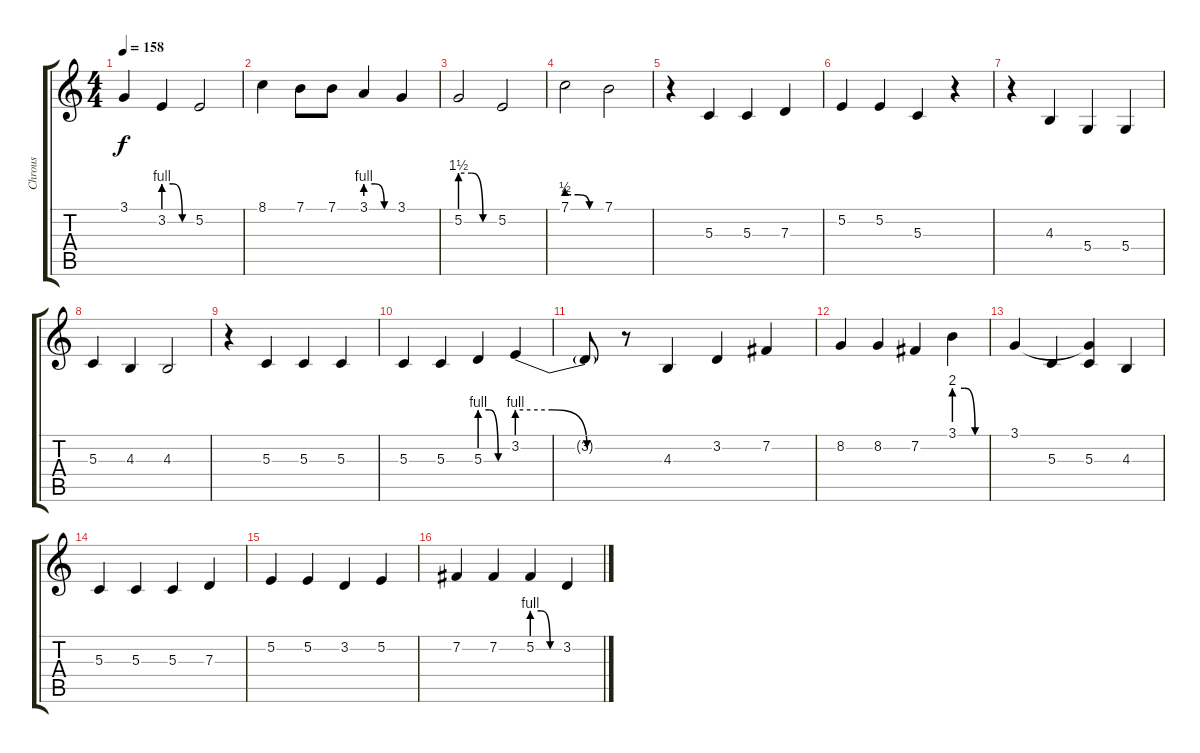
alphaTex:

\track ("Chrous" "Chrous") {instrument lead6voice}
\staff {score tabs}
\tuning (E4 B3 G3 D3 A2 E2) {hide}
\ts (4 4)
\tempo 158
\clef g2
\ks c
3.1.4{dy f} 3.2{be (custom 0 4 20 4 40 0 60 0)}.4 5.2.2 |
8.1.4 7.1.8 7.1.8 3.1{be (custom 0 4 20 4 40 0 60 0)}.4 3.1.4 |
5.2{be (custom 0 6 20 6 40 0 60 0)}.2 5.2.2 |
7.1{be (custom 0 2 20 2 40 0 60 0)}.2 7.1.2 |
r.4 5.3.4 5.3.4 7.3.4 |
5.2.4 5.2.4 5.3.4 r.4 |
r.4 4.3.4 5.4.4 5.4.4 |
5.3.4 4.3.4 4.3.2 |
r.4 5.3.4 5.3.4 5.3.4 |
5.3.4 5.3.4 5.3{be (custom 0 4 20 4 40 0 60 0)}.4 3.2{be (custom 0 4 20 4 40 0 60 0)}.4 |
3.2{t}.8 r.8 4.3.4 3.2.4 7.2.4 |
8.2.4 8.2.4 7.2.4 3.1{be (custom 0 8 20 8 40 0 60 0)}.4 |
3.1.4 5.3.4 (3.1{t} 5.3).4 4.3.4 |
5.3.4 5.3.4 5.3.4 7.3.4 |
5.2.4 5.2.4 3.2.4 5.2.4 |
7.2.4 7.2.4 5.2{be (custom 0 4 20 4 40 0 60 0)}.4 3.2.4
